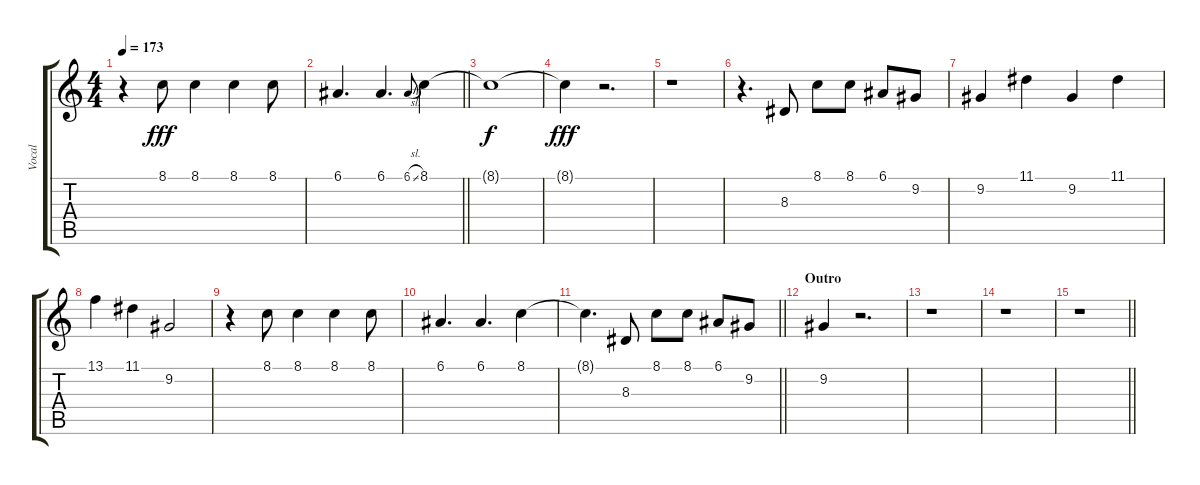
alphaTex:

\track ("Vocal" "Vocal") {instrument clarinet}
\staff {score tabs}
\tuning (E4 B3 G3 D3 A2 E2) {hide}
\ts (4 4)
\tempo 173
\clef g2
\ks c
r.4{dy fff} 8.1.8 8.1.4 8.1.4 8.1.8 |
\barLineRight lightlight
6.1.4{d} 6.1.4{d} 6.1{sl}.8{gr onbeat} 8.1.4 |
8.1{t}.1{dy f} |
8.1{t}.4{dy fff} r.2{d} |
r.1 |
r.4{d} 8.3.8 8.1.8 8.1.8 6.1.8 9.2.8 |
9.2.4 11.1.4 9.2.4 11.1.4 |
13.1.4 11.1.4 9.2.2 |
r.4 8.1.8 8.1.4 8.1.4 8.1.8 |
6.1.4{d} 6.1.4{d} 8.1.4 |
\barLineRight lightlight
8.1{t}.4{d} 8.3.8 8.1.8 8.1.8 6.1.8 9.2.8 |
\section ("" "Outro")
9.2.4 r.2{d} |
r.1 |
r.1 |
\barLineRight lightlight
r.1
